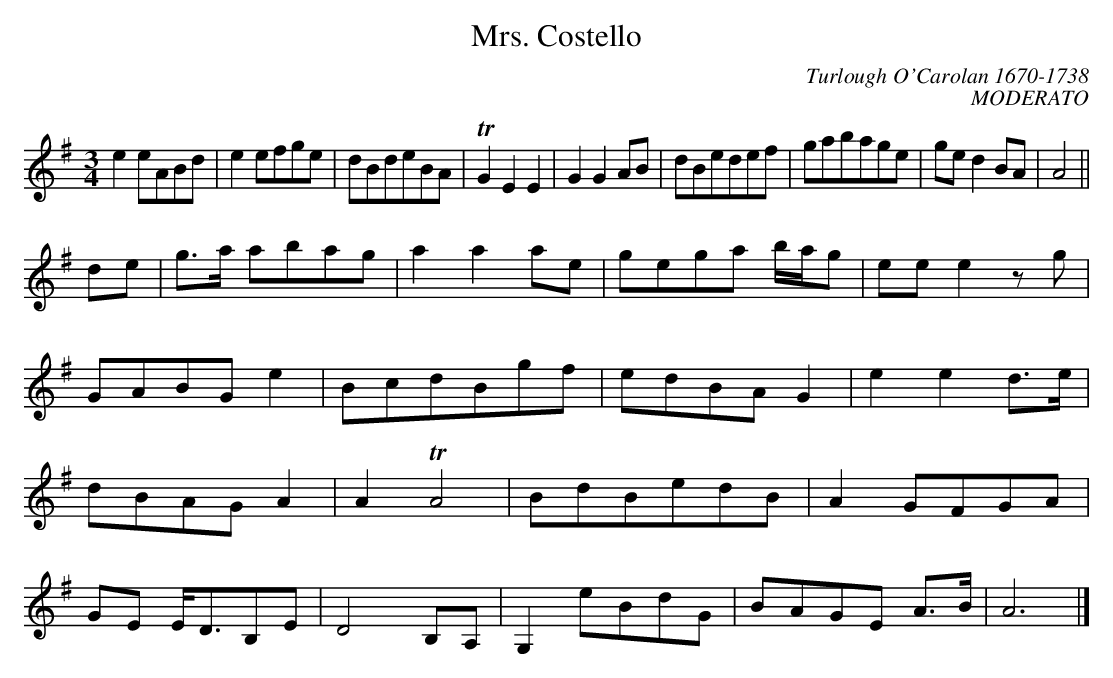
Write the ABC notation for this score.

X:1occ
T:Mrs. Costello
C:Turlough O'Carolan 1670-1738
C:MODERATO
M:3/4
L:1/8
K:G
e2eABd|e2efge|dBdeBA|TG2E2E2|G2G2AB|dBedef|gabage|ge d2BA|A4||
de|g3/2a/2 abag|a2a2ae|gega b/2a/2g|ee e2zg|
GABG e2|BcdBgf|edBA G2|e2e2d3/2e/2|
dBAG A2|A2 TA4|BdBedB|A2GFGA|
GE E/2D3/2B,E|D4B,A,|G,2eBdG|BAGE A3/2B/2|A6|]
